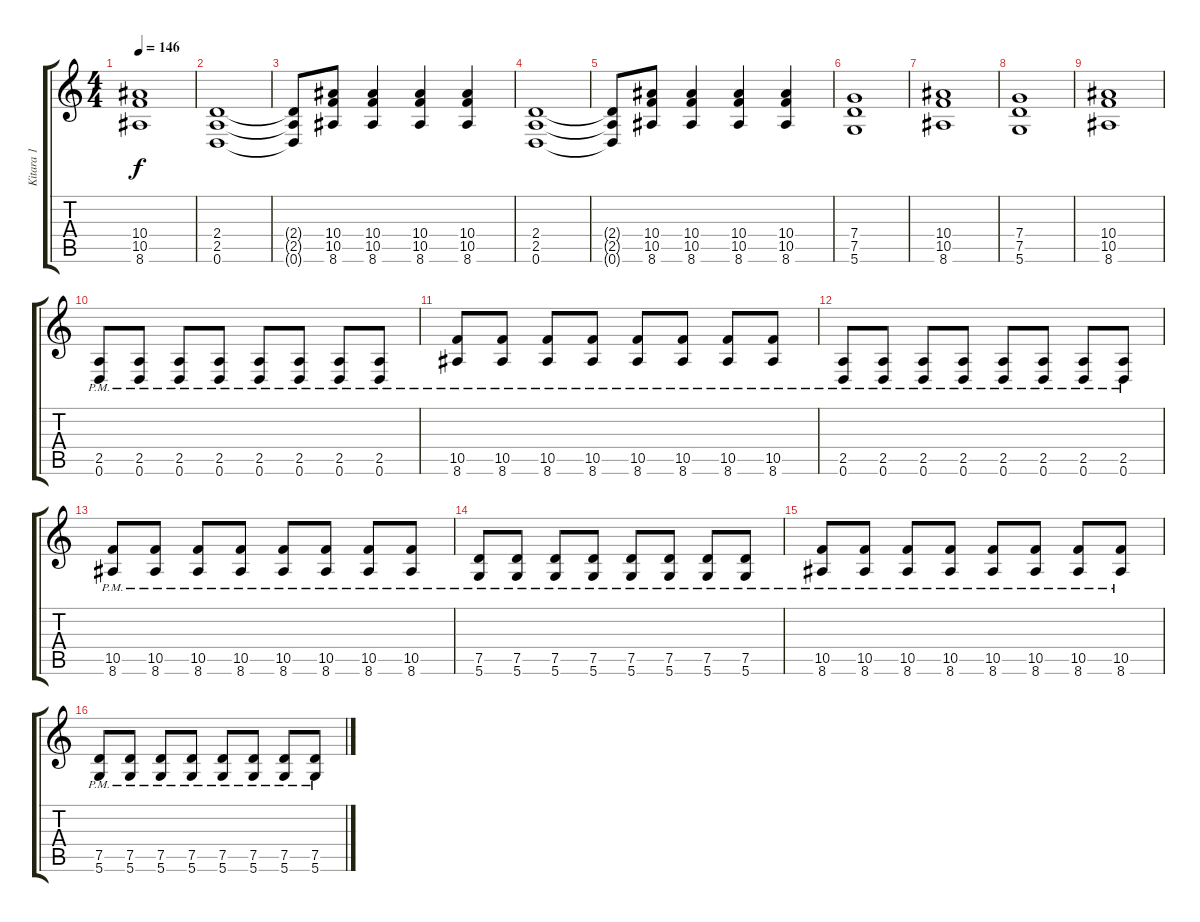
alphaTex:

\track ("Kitara 1" "Kitara 1") {instrument distortionguitar}
\staff {score tabs}
\tuning (D4 A3 F3 C3 G2 D2) {hide}
\ts (4 4)
\tempo 146
\clef g2
\ks c
(10.4 10.5 8.6).1{dy f} |
(2.4 2.5 0.6).1 |
(2.4{t} 2.5{t} 0.6{t}).8 (10.4 10.5 8.6).8 (10.4 10.5 8.6).4 (10.4 10.5 8.6).4 (10.4 10.5 8.6).4 |
(2.4 2.5 0.6).1 |
(2.4{t} 2.5{t} 0.6{t}).8 (10.4 10.5 8.6).8 (10.4 10.5 8.6).4 (10.4 10.5 8.6).4 (10.4 10.5 8.6).4 |
(7.4 7.5 5.6).1 |
(10.4 10.5 8.6).1 |
(7.4 7.5 5.6).1 |
(10.4 10.5 8.6).1 |
\section ("" "")
(2.5{pm} 0.6{pm}).8 (2.5{pm} 0.6{pm}).8 (2.5{pm} 0.6{pm}).8 (2.5{pm} 0.6{pm}).8 (2.5{pm} 0.6{pm}).8 (2.5{pm} 0.6{pm}).8 (2.5{pm} 0.6{pm}).8 (2.5{pm} 0.6{pm}).8 |
(10.5{pm} 8.6{pm}).8 (10.5{pm} 8.6{pm}).8 (10.5{pm} 8.6{pm}).8 (10.5{pm} 8.6{pm}).8 (10.5{pm} 8.6{pm}).8 (10.5{pm} 8.6{pm}).8 (10.5{pm} 8.6{pm}).8 (10.5{pm} 8.6{pm}).8 |
(2.5{pm} 0.6{pm}).8 (2.5{pm} 0.6{pm}).8 (2.5{pm} 0.6{pm}).8 (2.5{pm} 0.6{pm}).8 (2.5{pm} 0.6{pm}).8 (2.5{pm} 0.6{pm}).8 (2.5{pm} 0.6{pm}).8 (2.5{pm} 0.6{pm}).8 |
(10.5{pm} 8.6{pm}).8 (10.5{pm} 8.6{pm}).8 (10.5{pm} 8.6{pm}).8 (10.5{pm} 8.6{pm}).8 (10.5{pm} 8.6{pm}).8 (10.5{pm} 8.6{pm}).8 (10.5{pm} 8.6{pm}).8 (10.5{pm} 8.6{pm}).8 |
(7.5{pm} 5.6{pm}).8 (7.5{pm} 5.6{pm}).8 (7.5{pm} 5.6{pm}).8 (7.5{pm} 5.6{pm}).8 (7.5{pm} 5.6{pm}).8 (7.5{pm} 5.6{pm}).8 (7.5{pm} 5.6{pm}).8 (7.5{pm} 5.6{pm}).8 |
(10.5{pm} 8.6{pm}).8 (10.5{pm} 8.6{pm}).8 (10.5{pm} 8.6{pm}).8 (10.5{pm} 8.6{pm}).8 (10.5{pm} 8.6{pm}).8 (10.5{pm} 8.6{pm}).8 (10.5{pm} 8.6{pm}).8 (10.5{pm} 8.6{pm}).8 |
(7.5{pm} 5.6{pm}).8 (7.5{pm} 5.6{pm}).8 (7.5{pm} 5.6{pm}).8 (7.5{pm} 5.6{pm}).8 (7.5{pm} 5.6{pm}).8 (7.5{pm} 5.6{pm}).8 (7.5{pm} 5.6{pm}).8 (7.5{pm} 5.6{pm}).8
